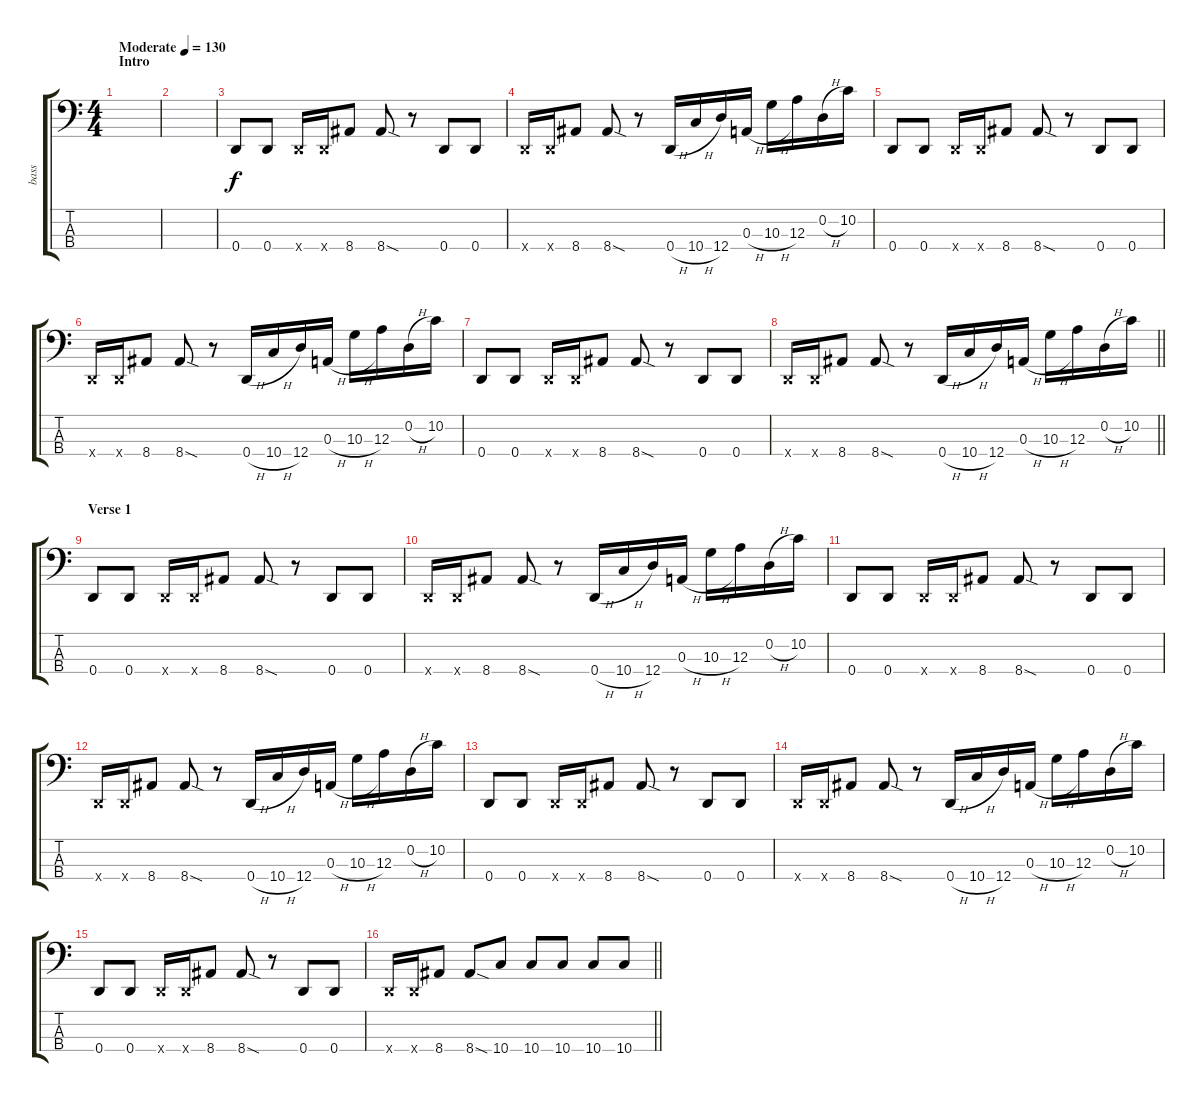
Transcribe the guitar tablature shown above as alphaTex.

\track ("bass" "bass") {instrument electricbasspick}
\staff {score tabs}
\tuning (G2 D2 A1 D1) {hide}
\ts (4 4)
\section ("" "Intro")
\tempo (130 "Moderate")
\clef f4
\ks c
|
|
0.4.8 0.4.8 0.4{x}.16 0.4{x}.16 8.4.8 8.4{sod}.8 r.8 0.4.8 0.4.8 |
0.4{x}.16 0.4{x}.16 8.4.8 8.4{sod}.8 r.8 0.4{h}.16 10.4{h}.16 12.4.16 0.3{h}.16 10.3{h}.16 12.3.16 0.2{h}.16 10.2.16 |
0.4.8 0.4.8 0.4{x}.16 0.4{x}.16 8.4.8 8.4{sod}.8 r.8 0.4.8 0.4.8 |
0.4{x}.16 0.4{x}.16 8.4.8 8.4{sod}.8 r.8 0.4{h}.16 10.4{h}.16 12.4.16 0.3{h}.16 10.3{h}.16 12.3.16 0.2{h}.16 10.2.16 |
0.4.8 0.4.8 0.4{x}.16 0.4{x}.16 8.4.8 8.4{sod}.8 r.8 0.4.8 0.4.8 |
\barLineRight lightlight
0.4{x}.16 0.4{x}.16 8.4.8 8.4{sod}.8 r.8 0.4{h}.16 10.4{h}.16 12.4.16 0.3{h}.16 10.3{h}.16 12.3.16 0.2{h}.16 10.2.16 |
\section ("" "Verse 1")
0.4.8 0.4.8 0.4{x}.16 0.4{x}.16 8.4.8 8.4{sod}.8 r.8 0.4.8 0.4.8 |
0.4{x}.16 0.4{x}.16 8.4.8 8.4{sod}.8 r.8 0.4{h}.16 10.4{h}.16 12.4.16 0.3{h}.16 10.3{h}.16 12.3.16 0.2{h}.16 10.2.16 |
0.4.8 0.4.8 0.4{x}.16 0.4{x}.16 8.4.8 8.4{sod}.8 r.8 0.4.8 0.4.8 |
0.4{x}.16 0.4{x}.16 8.4.8 8.4{sod}.8 r.8 0.4{h}.16 10.4{h}.16 12.4.16 0.3{h}.16 10.3{h}.16 12.3.16 0.2{h}.16 10.2.16 |
0.4.8 0.4.8 0.4{x}.16 0.4{x}.16 8.4.8 8.4{sod}.8 r.8 0.4.8 0.4.8 |
0.4{x}.16 0.4{x}.16 8.4.8 8.4{sod}.8 r.8 0.4{h}.16 10.4{h}.16 12.4.16 0.3{h}.16 10.3{h}.16 12.3.16 0.2{h}.16 10.2.16 |
0.4.8 0.4.8 0.4{x}.16 0.4{x}.16 8.4.8 8.4{sod}.8 r.8 0.4.8 0.4.8 |
\barLineRight lightlight
0.4{x}.16 0.4{x}.16 8.4.8 8.4{sod}.8 10.4.8 10.4.8 10.4.8 10.4.8 10.4.8
